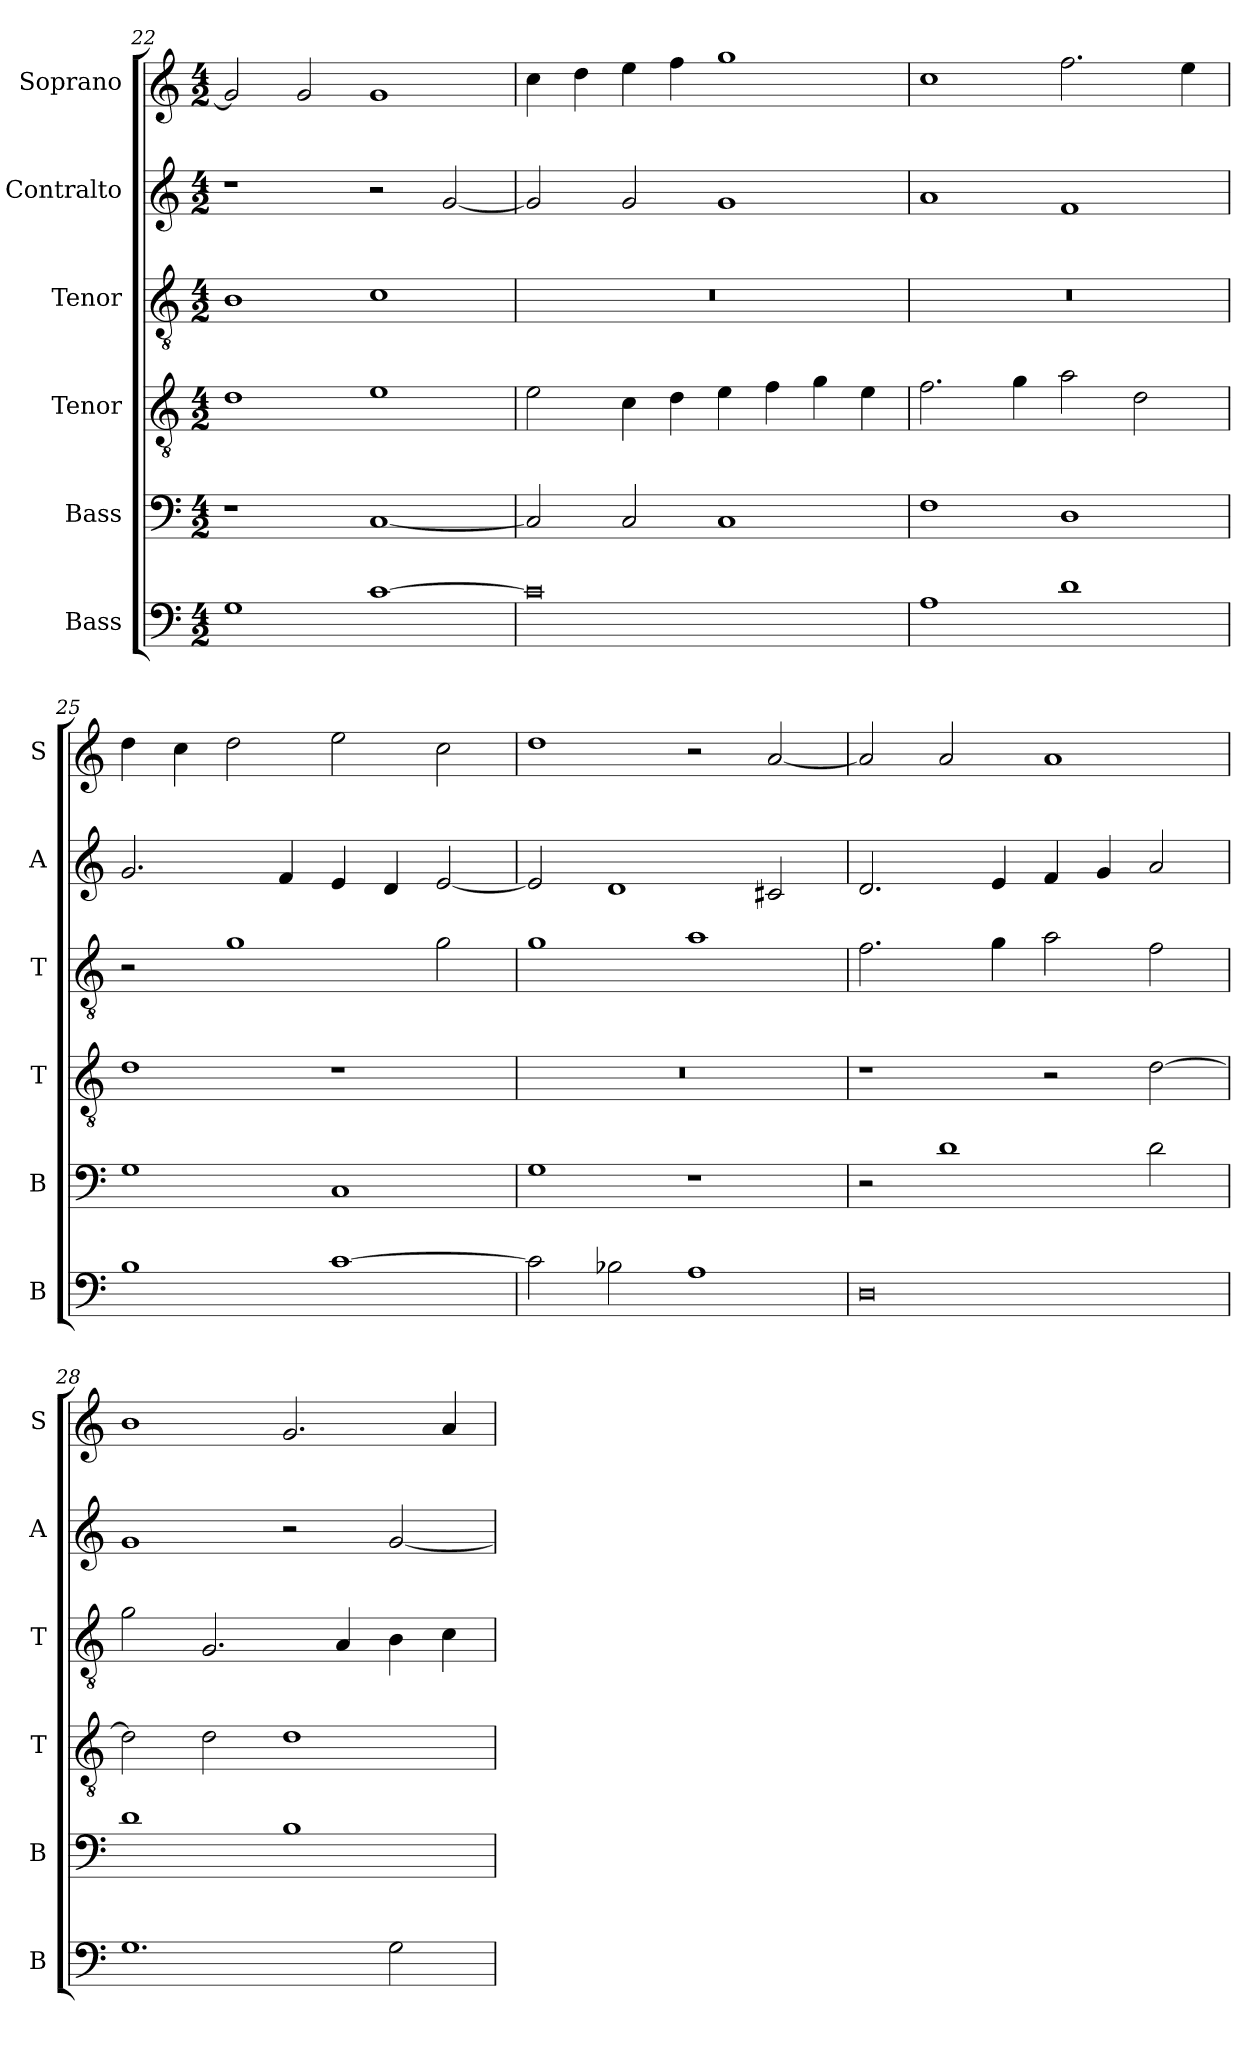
**kern	**kern	**kern	**kern	**kern	**kern
*part6	*part5	*part4	*part3	*part2	*part1
*staff6	*staff5	*staff4	*staff3	*staff2	*staff1
*I"Bass	*I"Bass	*I"Tenor	*I"Tenor	*I"Contralto	*I"Soprano
*I'B	*I'B	*I'T	*I'T	*I'A	*I'S
*clefF4	*clefF4	*clefGv2	*clefGv2	*clefG2	*clefG2
*k[]	*k[]	*k[]	*k[]	*k[]	*k[]
*C:ion	*C:ion	*C:ion	*C:ion	*C:ion	*C:ion
*M4/2	*M4/2	*M4/2	*M4/2	*M4/2	*M4/2
=22	=22	=22	=22	=22	=22
1G	1r	1d	1B	1r	2g]
.	.	.	.	.	2g
[1c	[1C	1e	1c	2r	1g
.	.	.	.	[2g	.
=23	=23	=23	=23	=23	=23
0c]	2C]	2e	0r	2g]	4cc
.	.	.	.	.	4dd
.	2C	4c	.	2g	4ee
.	.	4d	.	.	4ff
.	1C	4e	.	1g	1gg
.	.	4f	.	.	.
.	.	4g	.	.	.
.	.	4e	.	.	.
=24	=24	=24	=24	=24	=24
1A	1F	2.f	0r	1a	1cc
.	.	4g	.	.	.
1d	1D	2a	.	1f	2.ff
.	.	2d	.	.	.
.	.	.	.	.	4ee
=25	=25	=25	=25	=25	=25
1B	1G	1d	2r	2.g	4dd
.	.	.	.	.	4cc
.	.	.	1g	.	2dd
.	.	.	.	4f	.
[1c	1C	1r	.	4e	2ee
.	.	.	.	4d	.
.	.	.	2g	[2e	2cc
=26	=26	=26	=26	=26	=26
2c]	1G	0r	1g	2e]	1dd
2B-X	.	.	.	1d	.
1A	1r	.	1a	.	2r
.	.	.	.	2c#X	[2a
=27	=27	=27	=27	=27	=27
0D	2r	1r	2.f	2.d	2a]
.	1d	.	.	.	2a
.	.	.	4g	4e	.
.	.	2r	2a	4f	1a
.	.	.	.	4g	.
.	2d	[2d	2f	2a	.
=28	=28	=28	=28	=28	=28
1.G	1d	2d]	2g	1g	1b
.	.	2d	2.G	.	.
.	1B	1d	.	2r	2.g
.	.	.	4A	.	.
2G	.	.	4B	[2g	.
.	.	.	4c	.	4a
=	=	=	=	=	=
*-	*-	*-	*-	*-	*-
